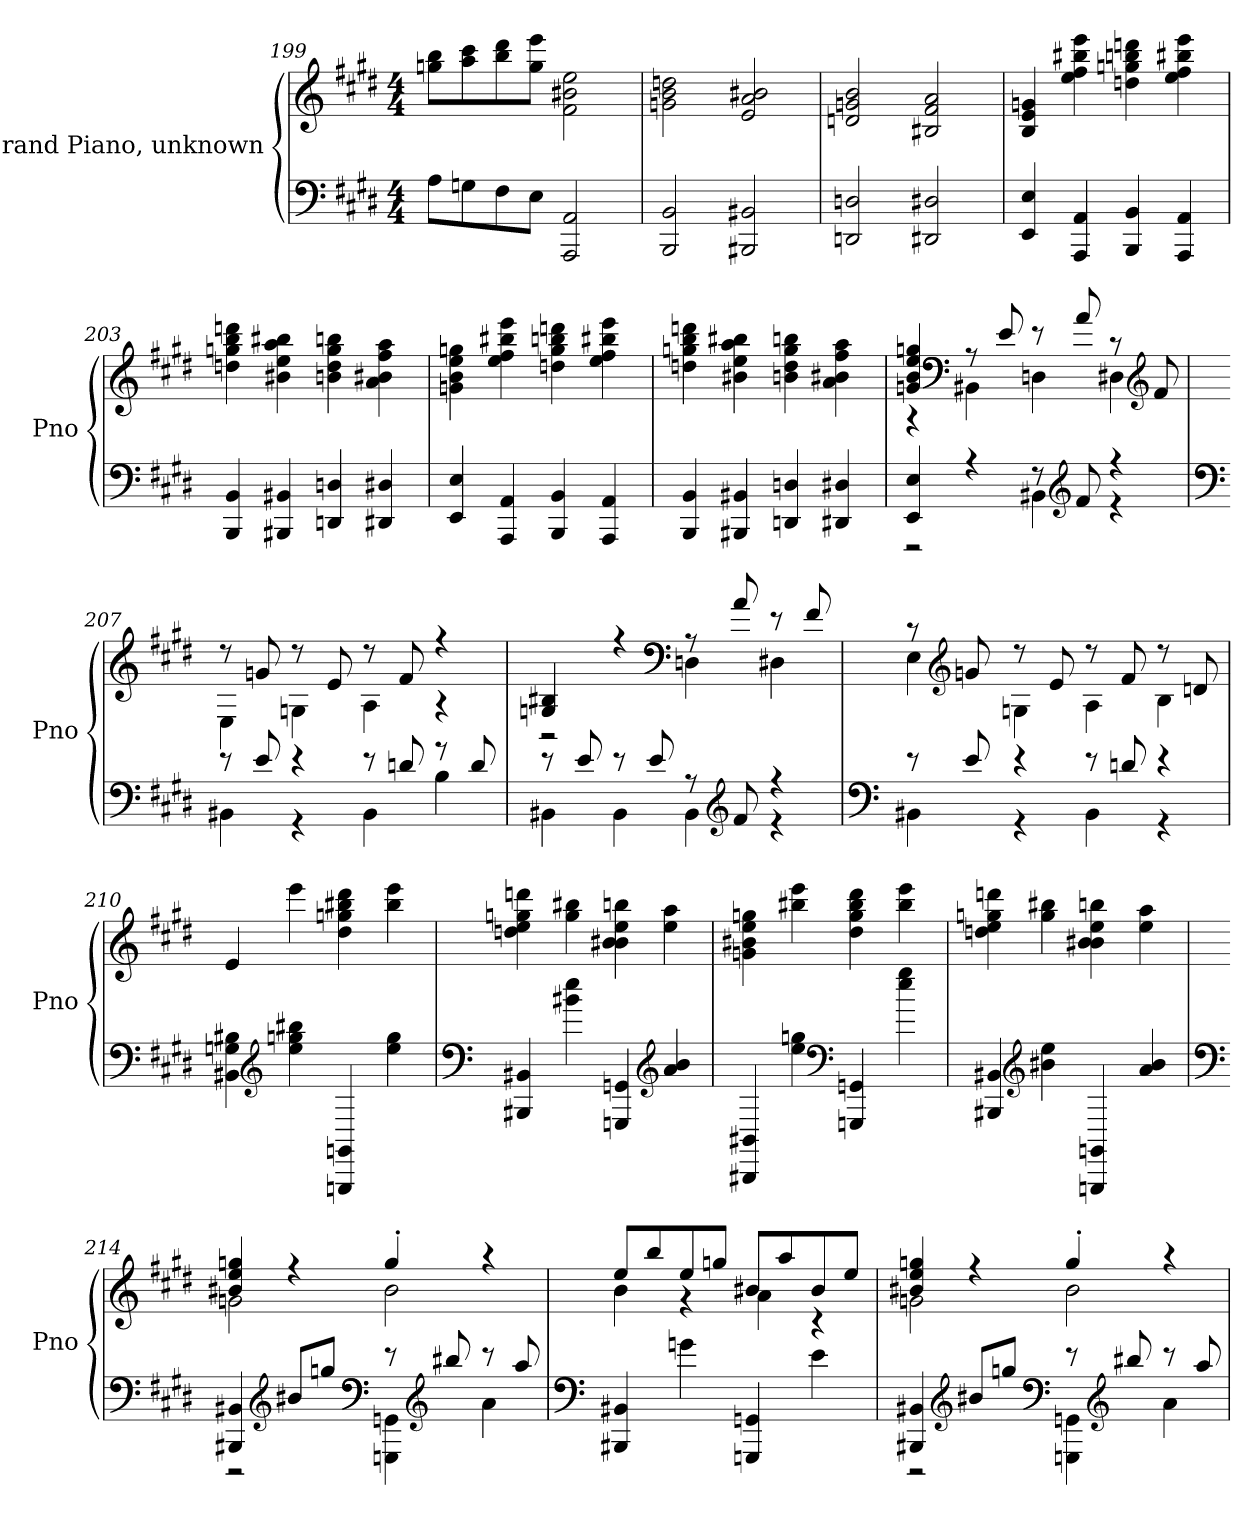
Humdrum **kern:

**kern	**kern
*part1	*part1
*staff2	*staff1
*I"Grand Piano, unknown	*
*I'Pno	*
!!LO:LB:g=z
*clefF4	*clefG2
*k[f#c#g#d#]	*k[f#c#g#d#]
*M4/4	*M4/4
=199	=199
8A\L	8ggn\ 8bb\L
8Gn\	8aa\ 8ccc#\
8F#\	8bb\ 8ddd#\
8E\J	8gg\ 8eee\J
2AAA/ 2AA/	2f#\ 2b#X\ 2ee\
=200	=200
2BBB/ 2BB/	2gn\ 2b\ 2ddn\
2BBB#X/ 2BB#X/	2e/ 2a/ 2b#X/
=201	=201
2DDn/ 2Dn/	2dn/ 2gn/ 2b/
2DD#X/ 2D#X/	2B#X/ 2f#/ 2a/
=202	=202
4EE/ 4E/	4B/ 4e/ 4gn/
4AAA/ 4AA/	4ee\ 4ff#\ 4bb#X\ 4eee\
4BBB/ 4BB/	4ddn\ 4ggn\ 4bbn\ 4dddn\
4AAA/ 4AA/	4ee\ 4ff#\ 4bb#X\ 4eee\
=203	=203
4BBB/ 4BB/	4ddn\ 4ggn\ 4bb\ 4dddn\
4BBB#X/ 4BB#X/	4b#X\ 4ee\ 4aa\ 4bb#X\
4DDn/ 4Dn/	4bn\ 4dd\ 4gg\ 4bbn\
4DD#X/ 4D#X/	4a\ 4b#X\ 4ff#\ 4aa\
!!LO:LB:g=z
=204	=204
4EE/ 4E/	4gn\ 4b\ 4ee\ 4ggn\
4AAA/ 4AA/	4ee\ 4ff#\ 4bb#X\ 4eee\
4BBB/ 4BB/	4ddn\ 4gg\ 4bbn\ 4dddn\
4AAA/ 4AA/	4ee\ 4ff#\ 4bb#X\ 4eee\
=205	=205
4BBB/ 4BB/	4ddn\ 4ggn\ 4bb\ 4dddn\
4BBB#X/ 4BB#X/	4b#X\ 4ee\ 4aa\ 4bb#X\
4DDn/ 4Dn/	4bn\ 4dd\ 4gg\ 4bbn\
4DD#X/ 4D#X/	4a\ 4b#X\ 4ff#\ 4aa\
=206	=206
*^	*^
4EE/ 4E/	2r	4gn/ 4b/ 4ee/ 4ggn/	4r
*	*	*clefF4	*
4r	.	8r	4BB#X\
.	.	8e/	.
8r	4BB#X\	8r	4Dn\
*clefG2	*	*	*
8f#/	.	8a/	.
4r	4r	8r	4D#X\
*	*	*clefG2	*
.	.	8f#/	.
!!LO:LB:g=z	!!
=207	=207	=207	=207
*clefF4	*	*	*
8r	4BB#X\	8r	4E\
8e/	.	8gn/	.
4r	4r	8r	4Gn\
.	.	8e/	.
8r	4BB#\	8r	4A\
8dn/	.	8f#/	.
8r	4B\	4r	4r
8d/	.	.	.
=208	=208	=208	=208
8r	4BB#X\	4Gn/ 4B#X/	2r
8e/	.	.	.
8r	4BB#\	4r	.
8e/	.	.	.
*	*	*clefF4	*
8r	4BB#\	8r	4Dn\
*clefG2	*	*	*
8f#/	.	8a/	.
4r	4r	8r	4D#X\
.	.	8f#/	.
!!LO:LB:g=z	!!
=209	=209	=209	=209
*clefF4	*	*	*
8r	4BB#X\	8r	4E\
*	*	*clefG2	*
8e/	.	8gn/	.
4r	4r	8r	4Gn\
.	.	8e/	.
8r	4BB#\	8r	4A\
8dn/	.	8f#/	.
4r	4r	8r	4B\
.	.	8dn/	.
*v	*v	*	*
*	*v	*v
=210	=210
4BB#X\ 4Gn\ 4B#X\	4e/
*clefG2	*
4ee\ 4ggn\ 4bb#X\	4eee\
4GGGn/ 4GGn/	4dd#\ 4ggn\ 4bb#X\ 4ddd#\
4ee\ 4gg\	4bb#\ 4eee\
=211	=211
*clefF4	*
4BBB#X/ 4BB#X/	4ddn\ 4ee\ 4ggn\ 4dddn\
4b#X\ 4ee\	4gg\ 4bb#X\
4GGGn/ 4GGn/	4b\ 4b#X\ 4ee\ 4bbn\
*clefG2	*
4a/ 4b#/	4ee\ 4aa\
!!LO:PB:g=z
=212	=212
4BBB#X/ 4BB#X/	4gn\ 4b#X\ 4ee\ 4ggn\
4ee\ 4ggn\	4bb#X\ 4eee\
*clefF4	*
4GGGn/ 4GGn/	4dd#\ 4gg\ 4bb#\ 4ddd#\
4ee\ 4gg\	4bb#\ 4eee\
=213	=213
4BBB#X/ 4BB#X/	4ddn\ 4ee\ 4ggn\ 4dddn\
*clefG2	*
4b#X\ 4ee\	4gg\ 4bb#X\
4GGGn/ 4GGn/	4b\ 4b#X\ 4ee\ 4bbn\
4a/ 4b#/	4ee\ 4aa\
=214	=214
*clefF4	*
*^	*^
4BBB#X/ 4BB#X/	2r	4b#X/ 4ee/ 4ggn/	2gn\
*clefG2	*	*	*
8b#X/L	.	4r	.
8ggn/J	.	.	.
*clefF4	*	*	*
8r	4GGGn\ 4GGn\	4gg'/	2b#\
*clefG2	*	*	*
8bb#X/	.	.	.
8r	4a\	4r	.
8aa/	.	.	.
*v	*v	*	*
!!LO:LB:g=z	!!
=215	=215	=215
*clefF4	*	*
4BBB#X/ 4BB#X/	8ee/L	4b\
.	8bb/	.
4gn\	8ee/	4r
.	8ggn/J	.
4GGGn/ 4GGn/	8b#X/L	4a\
.	8aa/	.
4e\	8b#/	4r
.	8ee/J	.
=216	=216	=216
*^	*	*
4BBB#X/ 4BB#X/	2r	4b#X/ 4ee/ 4ggn/	2gn\
*clefG2	*	*	*
8b#X/L	.	4r	.
8ggn/J	.	.	.
*clefF4	*	*	*
8r	4GGGn\ 4GGn\	4gg'/	2b#\
*clefG2	*	*	*
8bb#X/	.	.	.
8r	4a\	4r	.
8aa/	.	.	.
*v	*v	*	*
*	*v	*v
=	=
*-	*-
